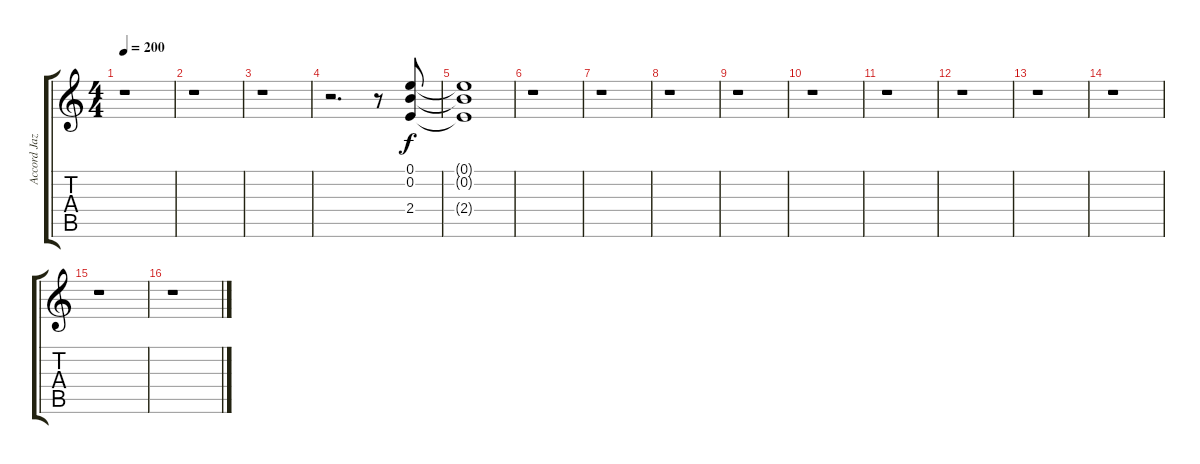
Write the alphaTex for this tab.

\track ("Accord Jazz Guitar (6)" "Accord Jaz") {instrument electricguitarjazz}
\staff {score tabs}
\tuning (E4 B3 G3 D3 A2 E2) {hide}
\ts (4 4)
\tempo 200
\clef g2
\ks c
r.1{dy f} |
r.1 |
r.1 |
r.2{d} r.8 (0.1 0.2 2.4).8 |
(0.1{t} 0.2{t} 2.4{t}).1 |
r.1 |
r.1 |
r.1 |
r.1 |
r.1 |
r.1 |
r.1 |
r.1 |
r.1 |
r.1 |
r.1
